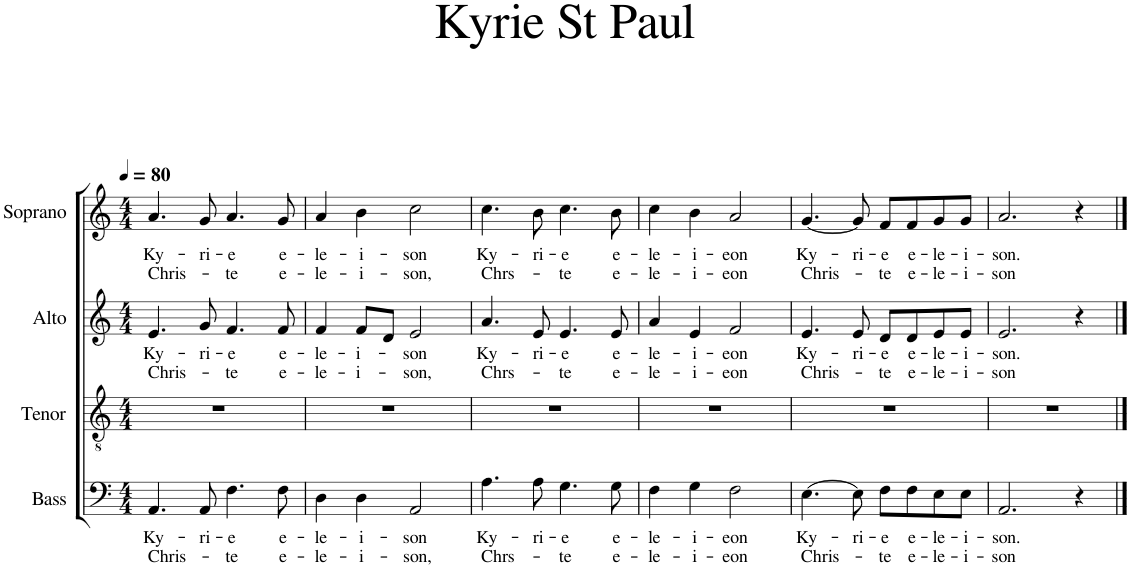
**kern	**text	**text	**kern	**kern	**text	**text	**kern	**text	**text
*part4	*part4	*part4	*part3	*part2	*part2	*part2	*part1	*part1	*part1
*staff4	*staff4	*staff4	*staff3	*staff2	*staff2	*staff2	*staff1	*staff1	*staff1
*I"Bass	*	*	*I"Tenor	*I"Alto	*	*	*I"Soprano	*	*
*I'B.	*	*	*I'T.	*I'A.	*	*	*I'S.	*	*
*clefF4	*	*	*clefGv2	*clefG2	*	*	*clefG2	*	*
*k[]	*	*	*k[]	*k[]	*	*	*k[]	*	*
*M4/4	*	*	*M4/4	*M4/4	*	*	*M4/4	*	*
*MM80	*	*	*MM80	*MM80	*	*	*MM80	*	*
=1	=1	=1	=1	=1	=1	=1	=1	=1	=1
!	!LO:LY:b	!LO:LY:b	!	!	!LO:LY:b	!LO:LY:b	!	!LO:LY:b	!LO:LY:b
4.AA/	Ky-	Chris-	1r	4.e/	Ky-	Chris-	4.a/	Ky-	Chris-
!	!LO:LY:b	!	!	!	!LO:LY:b	!	!	!LO:LY:b	!
8AA/	-ri-	.	.	8g/	-ri-	.	8g/	-ri-	.
!	!LO:LY:b	!LO:LY:b	!	!	!LO:LY:b	!LO:LY:b	!	!LO:LY:b	!LO:LY:b
4.F\	-e	-te	.	4.f/	-e	-te	4.a/	-e	-te
!	!LO:LY:b	!LO:LY:b	!	!	!LO:LY:b	!LO:LY:b	!	!LO:LY:b	!LO:LY:b
8F\	e-	e-	.	8f/	e-	e-	8g/	e-	e-
=2	=2	=2	=2	=2	=2	=2	=2	=2	=2
!	!LO:LY:b	!LO:LY:b	!	!	!LO:LY:b	!LO:LY:b	!	!LO:LY:b	!LO:LY:b
4D\	-le-	-le-	1r	4f/	-le-	-le-	4a/	-le-	-le-
!	!LO:LY:b	!LO:LY:b	!	!	!LO:LY:b	!LO:LY:b	!	!LO:LY:b	!LO:LY:b
4D\	-i-	-i-	.	8f/L	-i-	-i-	4b\	-i-	-i-
.	.	.	.	8d/J	.	.	.	.	.
!	!LO:LY:b	!LO:LY:b	!	!	!LO:LY:b	!LO:LY:b	!	!LO:LY:b	!LO:LY:b
2AA/	-son	-son,	.	2e/	-son	-son,	2cc\	-son	-son,
=3	=3	=3	=3	=3	=3	=3	=3	=3	=3
!	!LO:LY:b	!LO:LY:b	!	!	!LO:LY:b	!LO:LY:b	!	!LO:LY:b	!LO:LY:b
4.A\	Ky-	Chrs-	1r	4.a/	Ky-	Chrs-	4.cc\	Ky-	Chrs-
!	!LO:LY:b	!	!	!	!LO:LY:b	!	!	!LO:LY:b	!
8A\	-ri-	.	.	8e/	-ri-	.	8b\	-ri-	.
!	!LO:LY:b	!LO:LY:b	!	!	!LO:LY:b	!LO:LY:b	!	!LO:LY:b	!LO:LY:b
4.G\	-e	-te	.	4.e/	-e	-te	4.cc\	-e	-te
!	!LO:LY:b	!LO:LY:b	!	!	!LO:LY:b	!LO:LY:b	!	!LO:LY:b	!LO:LY:b
8G\	e-	e-	.	8e/	e-	e-	8b\	e-	e-
=4	=4	=4	=4	=4	=4	=4	=4	=4	=4
!	!LO:LY:b	!LO:LY:b	!	!	!LO:LY:b	!LO:LY:b	!	!LO:LY:b	!LO:LY:b
4F\	-le-	-le-	1r	4a/	-le-	-le-	4cc\	-le-	-le-
!	!LO:LY:b	!LO:LY:b	!	!	!LO:LY:b	!LO:LY:b	!	!LO:LY:b	!LO:LY:b
4G\	-i-	-i-	.	4e/	-i-	-i-	4b\	-i-	-i-
!	!LO:LY:b	!LO:LY:b	!	!	!LO:LY:b	!LO:LY:b	!	!LO:LY:b	!LO:LY:b
2F\	-eon	-eon	.	2f/	-eon	-eon	2a/	-eon	-eon
=5	=5	=5	=5	=5	=5	=5	=5	=5	=5
!	!LO:LY:b	!LO:LY:b	!	!	!LO:LY:b	!LO:LY:b	!	!LO:LY:b	!LO:LY:b
[4.E\	Ky-	Chris-	1r	4.e/	Ky-	Chris-	[4.g/	Ky-	Chris-
!	!LO:LY:b	!	!	!	!LO:LY:b	!	!	!LO:LY:b	!
8E\]	-ri-	.	.	8e/	-ri-	.	8g/]	-ri-	.
!	!LO:LY:b	!LO:LY:b	!	!	!LO:LY:b	!LO:LY:b	!	!LO:LY:b	!LO:LY:b
8F\L	-e	-te	.	8d/L	-e	-te	8f/L	-e	-te
!	!LO:LY:b	!LO:LY:b	!	!	!LO:LY:b	!LO:LY:b	!	!LO:LY:b	!LO:LY:b
8F\	e-	e-	.	8d/	e-	e-	8f/	e-	e-
!	!LO:LY:b	!LO:LY:b	!	!	!LO:LY:b	!LO:LY:b	!	!LO:LY:b	!LO:LY:b
8E\	-le-	-le-	.	8e/	-le-	-le-	8g/	-le-	-le-
!	!LO:LY:b	!LO:LY:b	!	!	!LO:LY:b	!LO:LY:b	!	!LO:LY:b	!LO:LY:b
8E\J	-i-	-i-	.	8e/J	-i-	-i-	8g/J	-i-	-i-
=6	=6	=6	=6	=6	=6	=6	=6	=6	=6
!	!LO:LY:b	!LO:LY:b	!	!	!LO:LY:b	!LO:LY:b	!	!LO:LY:b	!LO:LY:b
2.AA/	-son.	-son	1r	2.e/	-son.	-son	2.a/	-son.	-son
4r	.	.	.	4r	.	.	4r	.	.
==	==	==	==	==	==	==	==	==	==
*-	*-	*-	*-	*-	*-	*-	*-	*-	*-
